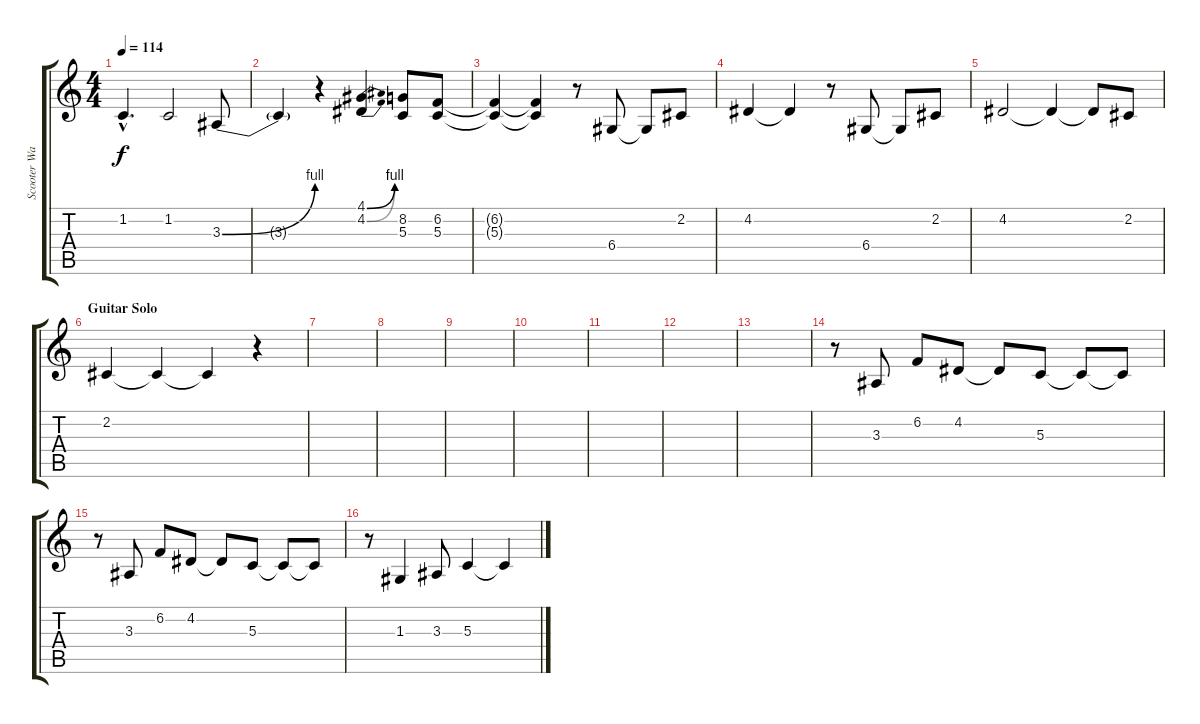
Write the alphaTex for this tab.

\track ("Scooter Ward (Vocals)" "Scooter Wa") {instrument violin}
\staff {score tabs}
\tuning (E4 B3 G3 D3 A2 E2) {hide}
\ts (4 4)
\tempo 114
\clef g2
\ks c
1.2{hac t}.4{d dy f} 1.2.2 3.3{be (bend 0 0 60 4)}.8 |
3.3{t}.4 r.4 (4.1{be (bend 0 0 60 4)} 4.2{be (bend 0 0 60 4)}).4 (8.2 5.3).8 (6.2 5.3).8 |
(6.2{t} 5.3{t}).4 (6.2{t} 5.3{t}).4 r.8 6.4.8 6.4{t}.8 2.2.8 |
4.2.4 4.2{t}.4 r.8 6.4.8 6.4{t}.8 2.2.8 |
4.2.2 4.2{t}.4 4.2{t}.8 2.2.8 |
\section ("" "Guitar Solo")
2.2.4 2.2{t}.4 2.2{t}.4 r.4 |
|
|
|
|
|
|
|
r.8 3.3.8 6.2.8 4.2.8 4.2{t}.8 5.3.8 5.3{t}.8 5.3{t}.8 |
r.8 3.3.8 6.2.8 4.2.8 4.2{t}.8 5.3.8 5.3{t}.8 5.3{t}.8 |
r.8 1.3.4 3.3.8 5.3.4 5.3{t}.4
